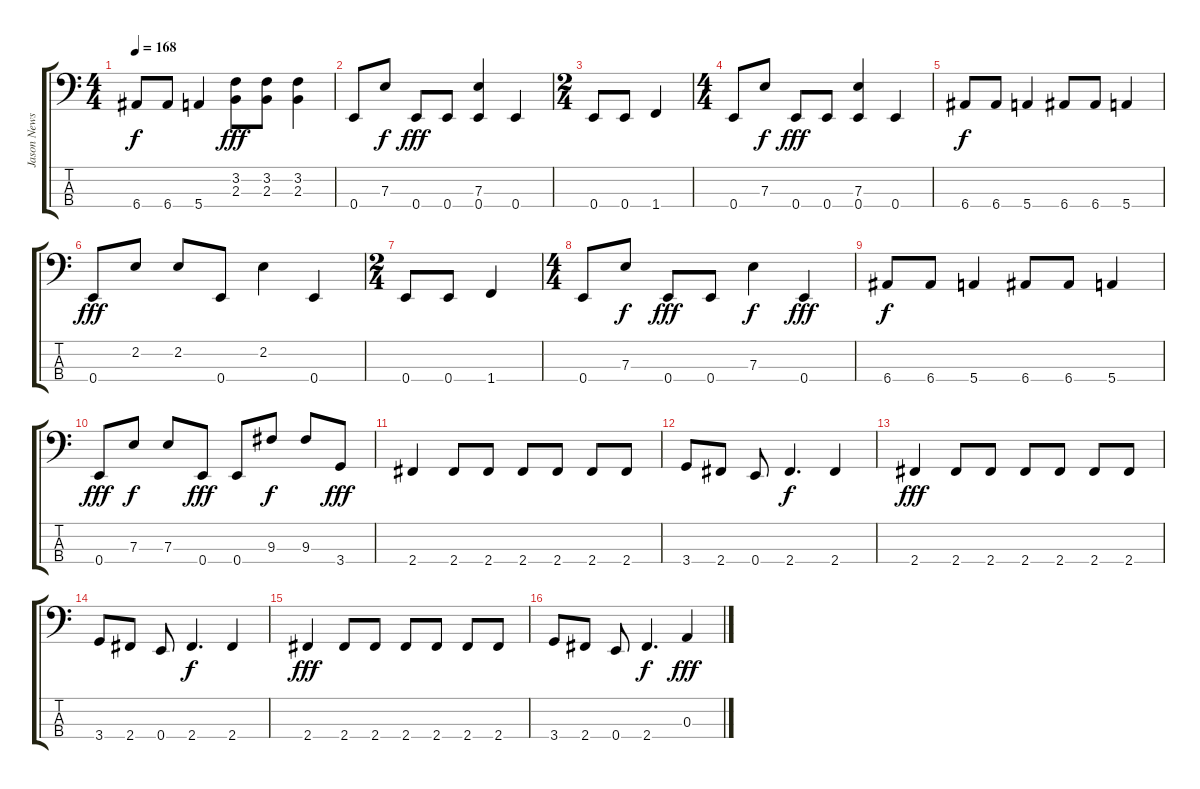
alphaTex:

\track ("Jason Newsted/Cliff Burton Bass" "Jason News") {instrument electricbasspick}
\staff {score tabs}
\tuning (G2 D2 A1 E1) {hide}
\ts (4 4)
\tempo 168
\clef f4
\ks c
6.4.8{dy f} 6.4.8 5.4.4 (3.2 2.3).8{dy fff} (3.2 2.3).8 (3.2 2.3).4 |
0.4.8 7.3.8{dy f} 0.4.8{dy fff} 0.4.8 (7.3 0.4).4 0.4.4 |
\ts (2 4)
0.4.8 0.4.8 1.4.4 |
\ts (4 4)
0.4.8 7.3.8{dy f} 0.4.8{dy fff} 0.4.8 (7.3 0.4).4 0.4.4 |
6.4.8{dy f} 6.4.8 5.4.4 6.4.8 6.4.8 5.4.4 |
0.4.8{dy fff} 2.2.8 2.2.8 0.4.8 2.2.4 0.4.4 |
\ts (2 4)
0.4.8 0.4.8 1.4.4 |
\ts (4 4)
0.4.8 7.3.8{dy f} 0.4.8{dy fff} 0.4.8 7.3.4{dy f} 0.4.4{dy fff} |
6.4.8{dy f} 6.4.8 5.4.4 6.4.8 6.4.8 5.4.4 |
0.4.8{dy fff} 7.3.8{dy f} 7.3.8 0.4.8{dy fff} 0.4.8 9.3.8{dy f} 9.3.8 3.4.8{dy fff} |
2.4.4 2.4.8 2.4.8 2.4.8 2.4.8 2.4.8 2.4.8 |
3.4.8 2.4.8 0.4.8 2.4.4{d dy f} 2.4.4 |
2.4.4{dy fff} 2.4.8 2.4.8 2.4.8 2.4.8 2.4.8 2.4.8 |
3.4.8 2.4.8 0.4.8 2.4.4{d dy f} 2.4.4 |
2.4.4{dy fff} 2.4.8 2.4.8 2.4.8 2.4.8 2.4.8 2.4.8 |
3.4.8 2.4.8 0.4.8 2.4.4{d dy f} 0.3.4{dy fff}
